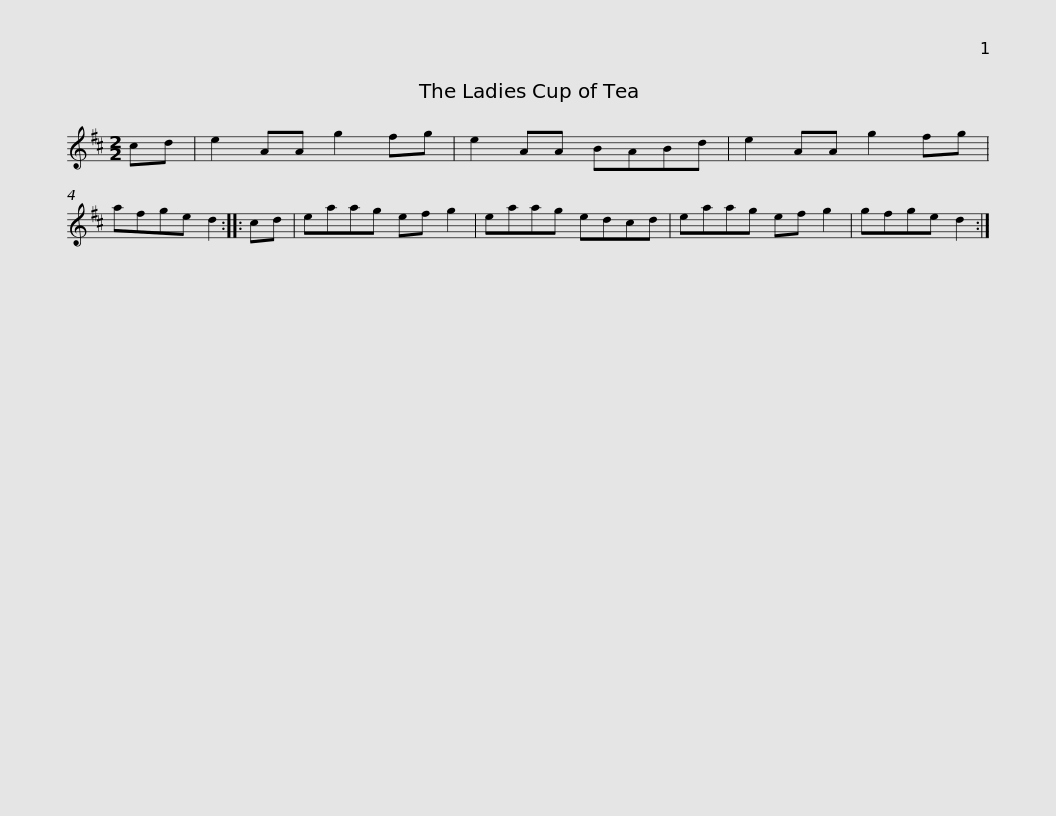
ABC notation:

X:1
L:1/8
M:2/2
I:linebreak $
K:D
V:1 treble
V:1
 cd | e2 AA g2 fg | e2 AA BABd | e2 AA g2 fg | afge d2 :: %5
 cd | eaag ef g2 |$ eaag edcd | eaag ef g2 | gfge d2 :| %10
